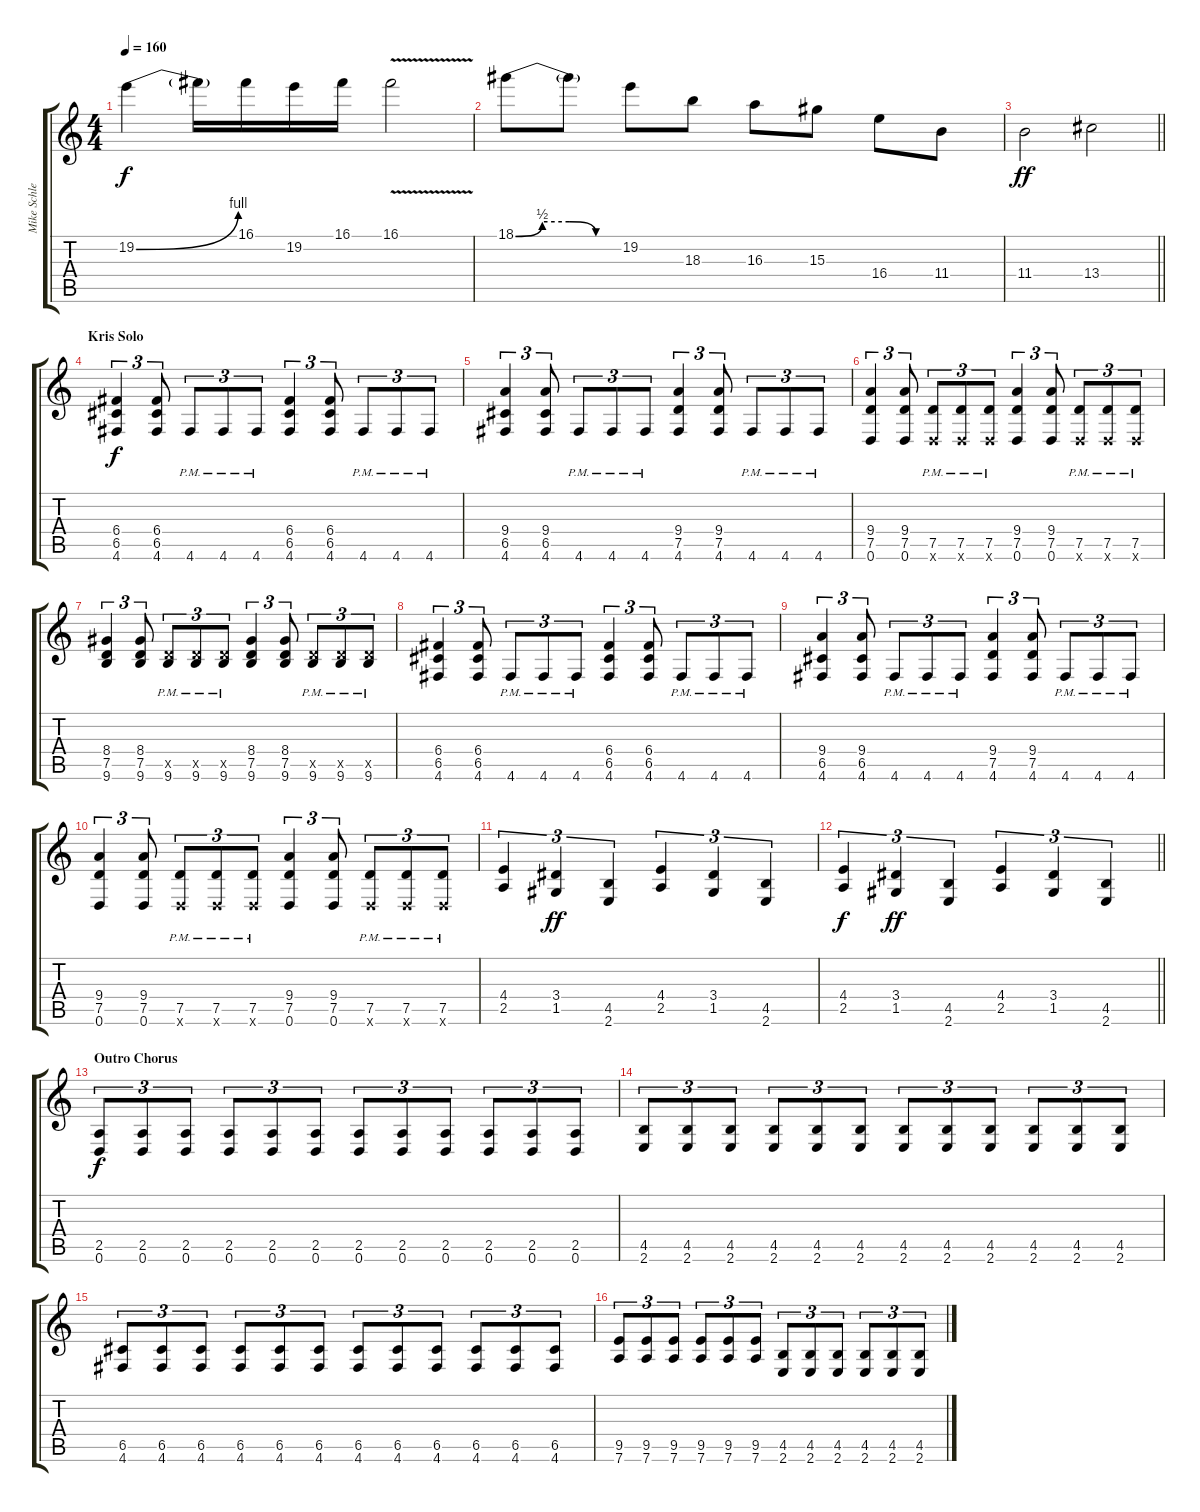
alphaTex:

\track ("Mike Schleibaum" "Mike Schle") {instrument overdrivenguitar}
\staff {score tabs}
\tuning (D4 A3 F3 C3 G2 D2) {hide}
\ts (4 4)
\tempo 160
\clef g2
\ks c
19.2{be (bend 0 0 60 4)}.4{dy f} 19.2{t}.16 16.1.16 19.2.16 16.1.16 16.1{v}.2 |
18.1{be (custom 0 0 15 2 30 2 45 0 60 0)}.8 18.1{t}.8 19.2.8 18.3.8 16.3.8 15.3.8 16.4.8 11.4.8 |
\barLineRight lightlight
11.4.2{dy ff} 13.4.2 |
\section ("" "Kris Solo")
(6.4 6.5 4.6).4{tu (3 2) dy f} (6.4 6.5 4.6).8{tu (3 2)} 4.6{pm}.8{tu (3 2)} 4.6{pm}.8{tu (3 2)} 4.6{pm}.8{tu (3 2)} (6.4 6.5 4.6).4{tu (3 2)} (6.4 6.5 4.6).8{tu (3 2)} 4.6{pm}.8{tu (3 2)} 4.6{pm}.8{tu (3 2)} 4.6{pm}.8{tu (3 2)} |
(9.4 6.5 4.6).4{tu (3 2)} (9.4 6.5 4.6).8{tu (3 2)} 4.6{pm}.8{tu (3 2)} 4.6{pm}.8{tu (3 2)} 4.6{pm}.8{tu (3 2)} (9.4 7.5 4.6).4{tu (3 2)} (9.4 7.5 4.6).8{tu (3 2)} 4.6{pm}.8{tu (3 2)} 4.6{pm}.8{tu (3 2)} 4.6{pm}.8{tu (3 2)} |
(9.4 7.5 0.6).4{tu (3 2)} (9.4 7.5 0.6).8{tu (3 2)} (7.5{pm} 0.6{x}).8{tu (3 2)} (7.5{pm} 0.6{x}).8{tu (3 2)} (7.5{pm} 0.6{x}).8{tu (3 2)} (9.4 7.5 0.6).4{tu (3 2)} (9.4 7.5 0.6).8{tu (3 2)} (7.5{pm} 0.6{x}).8{tu (3 2)} (7.5{pm} 0.6{x}).8{tu (3 2)} (7.5{pm} 0.6{x}).8{tu (3 2)} |
(8.4 7.5 9.6).4{tu (3 2)} (8.4 7.5 9.6).8{tu (3 2)} (7.5{pm x} 9.6{pm}).8{tu (3 2)} (7.5{pm x} 9.6{pm}).8{tu (3 2)} (7.5{pm x} 9.6{pm}).8{tu (3 2)} (8.4 7.5 9.6).4{tu (3 2)} (8.4 7.5 9.6).8{tu (3 2)} (7.5{pm x} 9.6{pm}).8{tu (3 2)} (7.5{pm x} 9.6{pm}).8{tu (3 2)} (7.5{pm x} 9.6{pm}).8{tu (3 2)} |
(6.4 6.5 4.6).4{tu (3 2)} (6.4 6.5 4.6).8{tu (3 2)} 4.6{pm}.8{tu (3 2)} 4.6{pm}.8{tu (3 2)} 4.6{pm}.8{tu (3 2)} (6.4 6.5 4.6).4{tu (3 2)} (6.4 6.5 4.6).8{tu (3 2)} 4.6{pm}.8{tu (3 2)} 4.6{pm}.8{tu (3 2)} 4.6{pm}.8{tu (3 2)} |
(9.4 6.5 4.6).4{tu (3 2)} (9.4 6.5 4.6).8{tu (3 2)} 4.6{pm}.8{tu (3 2)} 4.6{pm}.8{tu (3 2)} 4.6{pm}.8{tu (3 2)} (9.4 7.5 4.6).4{tu (3 2)} (9.4 7.5 4.6).8{tu (3 2)} 4.6{pm}.8{tu (3 2)} 4.6{pm}.8{tu (3 2)} 4.6{pm}.8{tu (3 2)} |
(9.4 7.5 0.6).4{tu (3 2)} (9.4 7.5 0.6).8{tu (3 2)} (7.5{pm} 0.6{x}).8{tu (3 2)} (7.5{pm} 0.6{x}).8{tu (3 2)} (7.5{pm} 0.6{x}).8{tu (3 2)} (9.4 7.5 0.6).4{tu (3 2)} (9.4 7.5 0.6).8{tu (3 2)} (7.5{pm} 0.6{x}).8{tu (3 2)} (7.5{pm} 0.6{x}).8{tu (3 2)} (7.5{pm} 0.6{x}).8{tu (3 2)} |
(4.4 2.5).4{tu (3 2)} (3.4 1.5).4{tu (3 2) dy ff} (4.5 2.6).4{tu (3 2)} (4.4 2.5).4{tu (3 2)} (3.4 1.5).4{tu (3 2)} (4.5 2.6).4{tu (3 2)} |
\barLineRight lightlight
(4.4 2.5).4{tu (3 2) dy f} (3.4 1.5).4{tu (3 2) dy ff} (4.5 2.6).4{tu (3 2)} (4.4 2.5).4{tu (3 2)} (3.4 1.5).4{tu (3 2)} (4.5 2.6).4{tu (3 2)} |
\section ("" "Outro Chorus")
(2.5 0.6).8{tu (3 2) dy f} (2.5 0.6).8{tu (3 2)} (2.5 0.6).8{tu (3 2)} (2.5 0.6).8{tu (3 2)} (2.5 0.6).8{tu (3 2)} (2.5 0.6).8{tu (3 2)} (2.5 0.6).8{tu (3 2)} (2.5 0.6).8{tu (3 2)} (2.5 0.6).8{tu (3 2)} (2.5 0.6).8{tu (3 2)} (2.5 0.6).8{tu (3 2)} (2.5 0.6).8{tu (3 2)} |
(4.5 2.6).8{tu (3 2)} (4.5 2.6).8{tu (3 2)} (4.5 2.6).8{tu (3 2)} (4.5 2.6).8{tu (3 2)} (4.5 2.6).8{tu (3 2)} (4.5 2.6).8{tu (3 2)} (4.5 2.6).8{tu (3 2)} (4.5 2.6).8{tu (3 2)} (4.5 2.6).8{tu (3 2)} (4.5 2.6).8{tu (3 2)} (4.5 2.6).8{tu (3 2)} (4.5 2.6).8{tu (3 2)} |
(6.5 4.6).8{tu (3 2)} (6.5 4.6).8{tu (3 2)} (6.5 4.6).8{tu (3 2)} (6.5 4.6).8{tu (3 2)} (6.5 4.6).8{tu (3 2)} (6.5 4.6).8{tu (3 2)} (6.5 4.6).8{tu (3 2)} (6.5 4.6).8{tu (3 2)} (6.5 4.6).8{tu (3 2)} (6.5 4.6).8{tu (3 2)} (6.5 4.6).8{tu (3 2)} (6.5 4.6).8{tu (3 2)} |
(9.5 7.6).8{tu (3 2)} (9.5 7.6).8{tu (3 2)} (9.5 7.6).8{tu (3 2)} (9.5 7.6).8{tu (3 2)} (9.5 7.6).8{tu (3 2)} (9.5 7.6).8{tu (3 2)} (4.5 2.6).8{tu (3 2)} (4.5 2.6).8{tu (3 2)} (4.5 2.6).8{tu (3 2)} (4.5 2.6).8{tu (3 2)} (4.5 2.6).8{tu (3 2)} (4.5 2.6).8{tu (3 2)}
